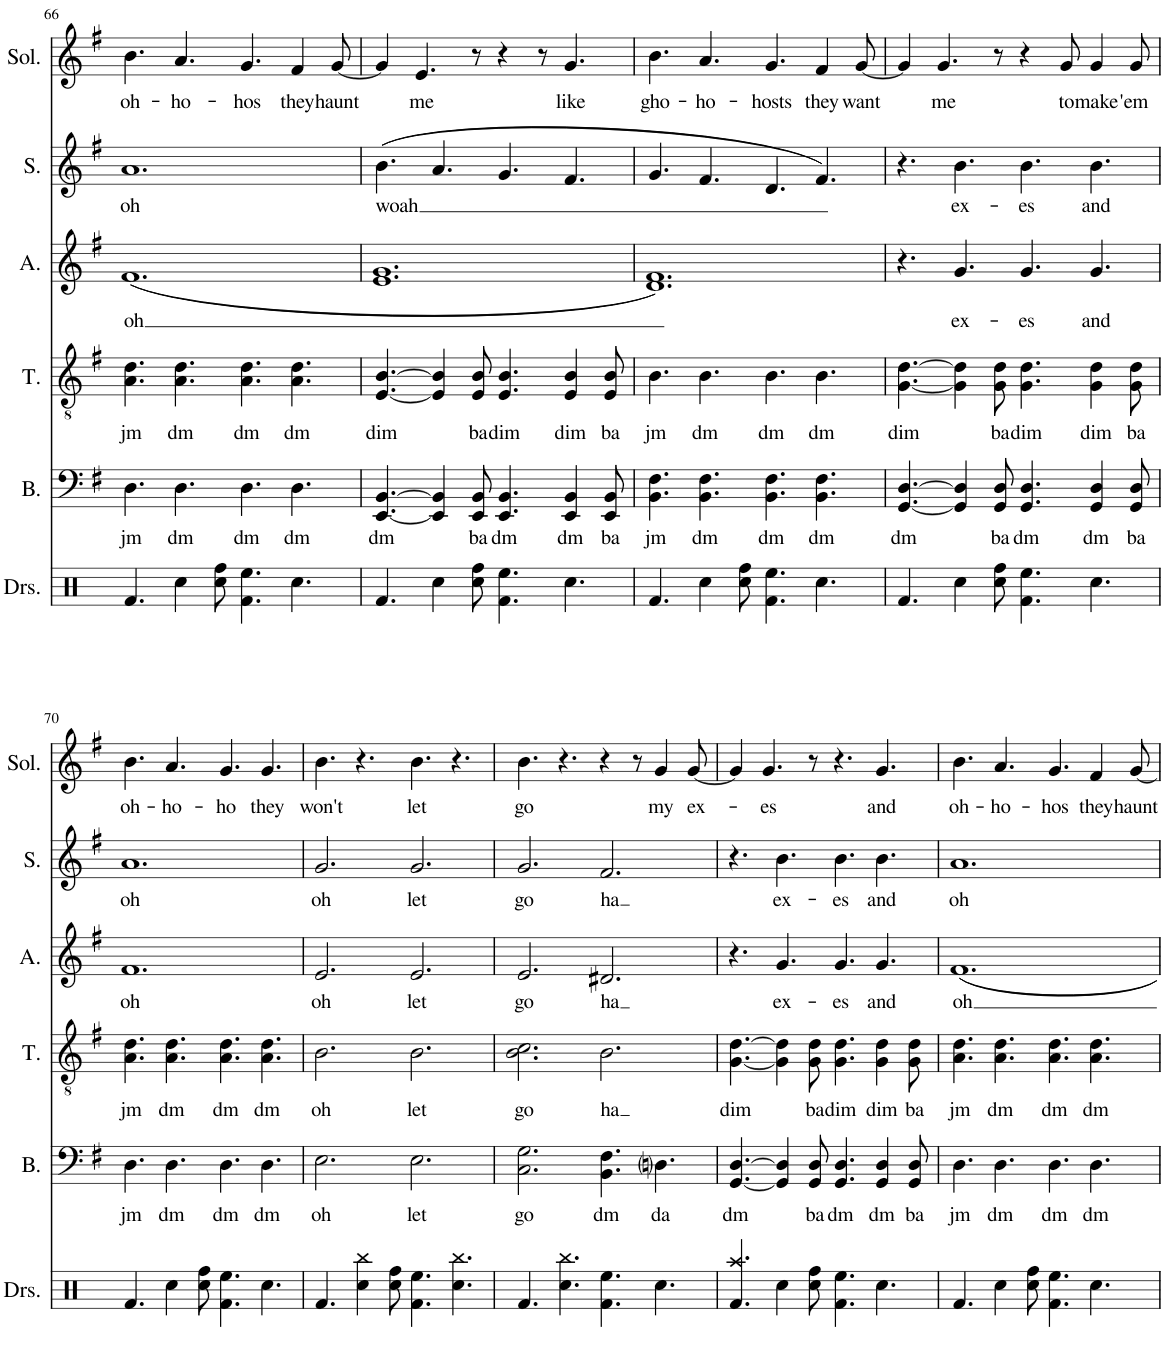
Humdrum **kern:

**kern	**text	**kern	**text	**kern	**text	**kern	**text	**kern	**text
*part5	*part5	*part4	*part4	*part3	*part3	*part2	*part2	*part1	*part1
*staff5	*staff5	*staff4	*staff4	*staff3	*staff3	*staff2	*staff2	*staff1	*staff1
*I"Bass	*	*I"Tenor	*	*I"Alto	*	*I"Soprano	*	*I"Solo	*
*I'B.	*	*I'T.	*	*I'A.	*	*I'S.	*	*I'Sol.	*
!!LO:PB:g=z
*clefF4	*	*clefGv2	*	*clefG2	*	*clefG2	*	*clefG2	*
*k[f#]	*	*k[f#]	*	*k[f#]	*	*k[f#]	*	*k[f#]	*
*M12/8	*	*M12/8	*	*M12/8	*	*M12/8	*	*M12/8	*
=66	=66	=66	=66	=66	=66	=66	=66	=66	=66
!	!LO:LY:b	!	!LO:LY:b	!	!LO:LY:b	!	!LO:LY:b	!	!LO:LY:b
4.D\	jm	4.A\ 4.d\	jm	((1.f#	oh	1.a	oh	4.b\	oh-
!	!LO:LY:b	!	!LO:LY:b	!	!	!	!	!	!LO:LY:b
4.D\	dm	4.A\ 4.d\	dm	.	.	.	.	4.a/	-ho-
!	!LO:LY:b	!	!LO:LY:b	!	!	!	!	!	!LO:LY:b
4.D\	dm	4.A\ 4.d\	dm	.	.	.	.	4.g/	-hos
!	!LO:LY:b	!	!LO:LY:b	!	!	!	!	!	!LO:LY:b
4.D\	dm	4.A\ 4.d\	dm	.	.	.	.	4f#/	they
!	!	!	!	!	!	!	!	!	!LO:LY:b
.	.	.	.	.	.	.	.	[8g/	haunt
=67	=67	=67	=67	=67	=67	=67	=67	=67	=67
!	!LO:LY:b	!	!LO:LY:b	!	!	!	!LO:LY:b	!	!
[4.EE/ [4.BB/	dm	[4.E/ [4.B/	dim	1.e 1.g	.	((4.b\	woah	4g/]	.
!	!	!	!	!	!	!	!	!	!LO:LY:b
.	.	.	.	.	.	.	.	4.e/	me
4EE/] 4BB/]	.	4E/] 4B/]	.	.	.	4.a/	.	.	.
!	!LO:LY:b	!	!LO:LY:b	!	!	!	!	!	!
8EE/ 8BB/	ba	8E/ 8B/	ba	.	.	.	.	8r	.
!	!LO:LY:b	!	!LO:LY:b	!	!	!	!	!	!
4.EE/ 4.BB/	dm	4.E/ 4.B/	dim	.	.	4.g/	.	4r	.
.	.	.	.	.	.	.	.	8r	.
!	!LO:LY:b	!	!LO:LY:b	!	!	!	!	!	!LO:LY:b
4EE/ 4BB/	dm	4E/ 4B/	dim	.	.	4.f#/	.	4.g/	like
!	!LO:LY:b	!	!LO:LY:b	!	!	!	!	!	!
8EE/ 8BB/	ba	8E/ 8B/	ba	.	.	.	.	.	.
=68	=68	=68	=68	=68	=68	=68	=68	=68	=68
!	!LO:LY:b	!	!LO:LY:b	!	!	!	!	!	!LO:LY:b
4.BB\ 4.F#\	jm	4.B\	jm	1.d 1.f#))	.	4.g/	.	4.b\	gho-
!	!LO:LY:b	!	!LO:LY:b	!	!	!	!	!	!LO:LY:b
4.BB\ 4.F#\	dm	4.B\	dm	.	.	4.f#/	.	4.a/	-ho-
!	!LO:LY:b	!	!LO:LY:b	!	!	!	!	!	!LO:LY:b
4.BB\ 4.F#\	dm	4.B\	dm	.	.	4.d/	.	4.g/	-hosts
!	!LO:LY:b	!	!LO:LY:b	!	!	!	!	!	!LO:LY:b
4.BB\ 4.F#\	dm	4.B\	dm	.	.	4.f#/))	.	4f#/	they
!	!	!	!	!	!	!	!	!	!LO:LY:b
.	.	.	.	.	.	.	.	[8g/	want
=69	=69	=69	=69	=69	=69	=69	=69	=69	=69
!	!LO:LY:b	!	!LO:LY:b	!	!	!	!	!	!
[4.GG/ [4.D/	dm	[4.G\ [4.d\	dim	4.r	.	4.r	.	4g/]	.
!	!	!	!	!	!	!	!	!	!LO:LY:b
.	.	.	.	.	.	.	.	4.g/	me
!	!	!	!	!	!LO:LY:b	!	!LO:LY:b	!	!
4GG/] 4D/]	.	4G\] 4d\]	.	4.g/	ex-	4.b\	ex-	.	.
!	!LO:LY:b	!	!LO:LY:b	!	!	!	!	!	!
8GG/ 8D/	ba	8G\ 8d\	ba	.	.	.	.	8r	.
!	!LO:LY:b	!	!LO:LY:b	!	!LO:LY:b	!	!LO:LY:b	!	!
4.GG/ 4.D/	dm	4.G\ 4.d\	dim	4.g/	-es	4.b\	-es	4r	.
!	!	!	!	!	!	!	!	!	!LO:LY:b
.	.	.	.	.	.	.	.	8g/	to
!	!LO:LY:b	!	!LO:LY:b	!	!LO:LY:b	!	!LO:LY:b	!	!LO:LY:b
4GG/ 4D/	dm	4G\ 4d\	dim	4.g/	and	4.b\	and	4g/	make
!	!LO:LY:b	!	!LO:LY:b	!	!	!	!	!	!LO:LY:b
8GG/ 8D/	ba	8G\ 8d\	ba	.	.	.	.	8g/	'em
!!LO:LB:g=z
=70	=70	=70	=70	=70	=70	=70	=70	=70	=70
!	!LO:LY:b	!	!LO:LY:b	!	!LO:LY:b	!	!LO:LY:b	!	!LO:LY:b
4.D\	jm	4.A\ 4.d\	jm	1.f#	oh	1.a	oh	4.b\	oh-
!	!LO:LY:b	!	!LO:LY:b	!	!	!	!	!	!LO:LY:b
4.D\	dm	4.A\ 4.d\	dm	.	.	.	.	4.a/	-ho-
!	!LO:LY:b	!	!LO:LY:b	!	!	!	!	!	!LO:LY:b
4.D\	dm	4.A\ 4.d\	dm	.	.	.	.	4.g/	-ho
!	!LO:LY:b	!	!LO:LY:b	!	!	!	!	!	!LO:LY:b
4.D\	dm	4.A\ 4.d\	dm	.	.	.	.	4.g/	they
=71	=71	=71	=71	=71	=71	=71	=71	=71	=71
!	!LO:LY:b	!	!LO:LY:b	!	!LO:LY:b	!	!LO:LY:b	!	!LO:LY:b
2.E\	oh	2.B\	oh	2.e/	oh	2.g/	oh	4.b\	won't
.	.	.	.	.	.	.	.	4.r	.
!	!LO:LY:b	!	!LO:LY:b	!	!LO:LY:b	!	!LO:LY:b	!	!LO:LY:b
2.E\	let	2.B\	let	2.e/	let	2.g/	let	4.b\	let
.	.	.	.	.	.	.	.	4.r	.
=72	=72	=72	=72	=72	=72	=72	=72	=72	=72
!	!LO:LY:b	!	!LO:LY:b	!	!LO:LY:b	!	!LO:LY:b	!	!LO:LY:b
2.C\ 2.G\	go	2.B\ 2.c\	go	2.e/	go	2.g/	go	4.b\	go
.	.	.	.	.	.	.	.	4.r	.
!	!LO:LY:b	!	!LO:LY:b	!	!LO:LY:b	!	!LO:LY:b	!	!
4.BB\ 4.F#\	dm	2.B\	ha	2.d#X/	ha	2.f#/	ha	4r	.
.	.	.	.	.	.	.	.	8r	.
!	!LO:LY:b	!	!	!	!	!	!	!	!LO:LY:b
4.Dni\	da	.	.	.	.	.	.	4g/	my
!	!	!	!	!	!	!	!	!	!LO:LY:b
.	.	.	.	.	.	.	.	[8g/	ex-
=73	=73	=73	=73	=73	=73	=73	=73	=73	=73
!	!LO:LY:b	!	!LO:LY:b	!	!	!	!	!	!
[4.GG/ [4.D/	dm	[4.G\ [4.d\	dim	4.r	.	4.r	.	4g/]	.
!	!	!	!	!	!	!	!	!	!LO:LY:b
.	.	.	.	.	.	.	.	4.g/	-es
!	!	!	!	!	!LO:LY:b	!	!LO:LY:b	!	!
4GG/] 4D/]	.	4G\] 4d\]	.	4.g/	ex-	4.b\	ex-	.	.
!	!LO:LY:b	!	!LO:LY:b	!	!	!	!	!	!
8GG/ 8D/	ba	8G\ 8d\	ba	.	.	.	.	8r	.
!	!LO:LY:b	!	!LO:LY:b	!	!LO:LY:b	!	!LO:LY:b	!	!
4.GG/ 4.D/	dm	4.G\ 4.d\	dim	4.g/	-es	4.b\	-es	4.r	.
!	!LO:LY:b	!	!LO:LY:b	!	!LO:LY:b	!	!LO:LY:b	!	!LO:LY:b
4GG/ 4D/	dm	4G\ 4d\	dim	4.g/	and	4.b\	and	4.g/	and
!	!LO:LY:b	!	!LO:LY:b	!	!	!	!	!	!
8GG/ 8D/	ba	8G\ 8d\	ba	.	.	.	.	.	.
=74	=74	=74	=74	=74	=74	=74	=74	=74	=74
!	!LO:LY:b	!	!LO:LY:b	!	!LO:LY:b	!	!LO:LY:b	!	!LO:LY:b
4.D\	jm	4.A\ 4.d\	jm	1.f#	oh	1.a	oh	4.b\	oh-
!	!LO:LY:b	!	!LO:LY:b	!	!	!	!	!	!LO:LY:b
4.D\	dm	4.A\ 4.d\	dm	.	.	.	.	4.a/	-ho-
!	!LO:LY:b	!	!LO:LY:b	!	!	!	!	!	!LO:LY:b
4.D\	dm	4.A\ 4.d\	dm	.	.	.	.	4.g/	-hos
!	!LO:LY:b	!	!LO:LY:b	!	!	!	!	!	!LO:LY:b
4.D\	dm	4.A\ 4.d\	dm	.	.	.	.	4f#/	they
!	!	!	!	!	!	!	!	!	!LO:LY:b
.	.	.	.	.	.	.	.	[8g/	haunt
=	=	=	=	=	=	=	=	=	=
*-	*-	*-	*-	*-	*-	*-	*-	*-	*-
